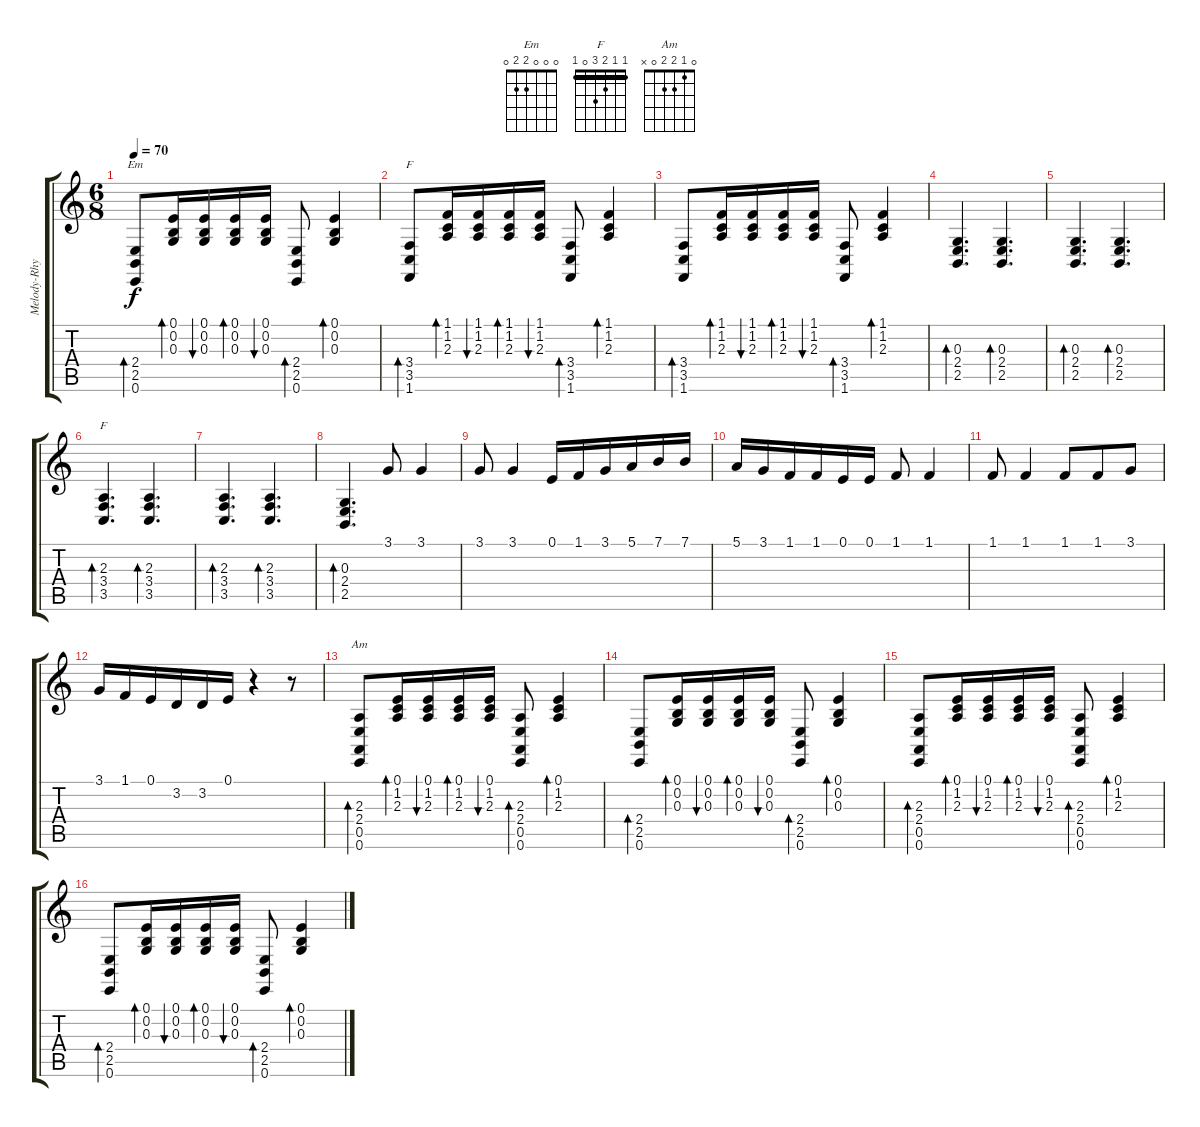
\track ("Melody-Rhythm" "Melody-Rhy") {instrument acousticgrandpiano}
\staff {score tabs}
\tuning (E4 B3 G3 D3 A2 E2) {hide}
\chord ("Em" 0 0 0 2 2 0)
\chord ("F" 1 1 2 3 3 1) {barre 1}
\chord ("F" 1 1 2 3 0 1) {barre 1}
\chord ("Am" 0 1 2 2 0 x)
\ts (6 8)
\tempo 70
\clef g2
\ks c
(2.4 2.5 0.6).8{bd 30 ch "Em" dy f} (0.1 0.2 0.3).16{bd 30} (0.1 0.2 0.3).16{bu 30} (0.1 0.2 0.3).16{bd 30} (0.1 0.2 0.3).16{bu 30} (2.4 2.5 0.6).8{bd 30} (0.1 0.2 0.3).4{bd 30} |
(3.4 3.5 1.6).8{bd 30 ch "F"} (1.1 1.2 2.3).16{bd 30} (1.1 1.2 2.3).16{bu 30} (1.1 1.2 2.3).16{bd 30} (1.1 1.2 2.3).16{bu 30} (3.4 3.5 1.6).8{bd 30} (1.1 1.2 2.3).4{bd 30} |
(3.4 3.5 1.6).8{bd 30} (1.1 1.2 2.3).16{bd 30} (1.1 1.2 2.3).16{bu 30} (1.1 1.2 2.3).16{bd 30} (1.1 1.2 2.3).16{bu 30} (3.4 3.5 1.6).8{bd 30} (1.1 1.2 2.3).4{bd 30} |
(0.3 2.4 2.5).4{d bd 480} (0.3 2.4 2.5).4{d bd 480} |
(0.3 2.4 2.5).4{d bd 480} (0.3 2.4 2.5).4{d bd 480} |
(2.3 3.4 3.5).4{d bd 480 ch "F"} (2.3 3.4 3.5).4{d bd 480} |
(2.3 3.4 3.5).4{d bd 480} (2.3 3.4 3.5).4{d bd 480} |
(0.3 2.4 2.5).4{d bd 480 volume 16} 3.1.8 3.1.4 |
3.1.8 3.1.4 0.1.16 1.1.16 3.1.16 5.1.16 7.1.16 7.1.16 |
5.1.16 3.1.16 1.1.16 1.1.16 0.1.16 0.1.16 1.1.8 1.1.4 |
1.1.8 1.1.4 1.1.8 1.1.8 3.1.8 |
3.1.16 1.1.16 0.1.16 3.2.16 3.2.16 0.1.16 r.4 r.8 |
(2.3 2.4 0.5 0.6).8{bd 30 ch "Am" volume 7 balance 0} (0.1 1.2 2.3).16{bd 30} (0.1 1.2 2.3).16{bu 30} (0.1 1.2 2.3).16{bd 30} (0.1 1.2 2.3).16{bu 30} (2.3 2.4 0.5 0.6).8{bd 30} (0.1 1.2 2.3).4{bd 30} |
(2.4 2.5 0.6).8{bd 30} (0.1 0.2 0.3).16{bd 30} (0.1 0.2 0.3).16{bu 30} (0.1 0.2 0.3).16{bd 30} (0.1 0.2 0.3).16{bu 30} (2.4 2.5 0.6).8{bd 30} (0.1 0.2 0.3).4{bd 30} |
(2.3 2.4 0.5 0.6).8{bd 30} (0.1 1.2 2.3).16{bd 30} (0.1 1.2 2.3).16{bu 30} (0.1 1.2 2.3).16{bd 30} (0.1 1.2 2.3).16{bu 30} (2.3 2.4 0.5 0.6).8{bd 30} (0.1 1.2 2.3).4{bd 30} |
(2.4 2.5 0.6).8{bd 30} (0.1 0.2 0.3).16{bd 30} (0.1 0.2 0.3).16{bu 30} (0.1 0.2 0.3).16{bd 30} (0.1 0.2 0.3).16{bu 30} (2.4 2.5 0.6).8{bd 30} (0.1 0.2 0.3).4{bd 30}
